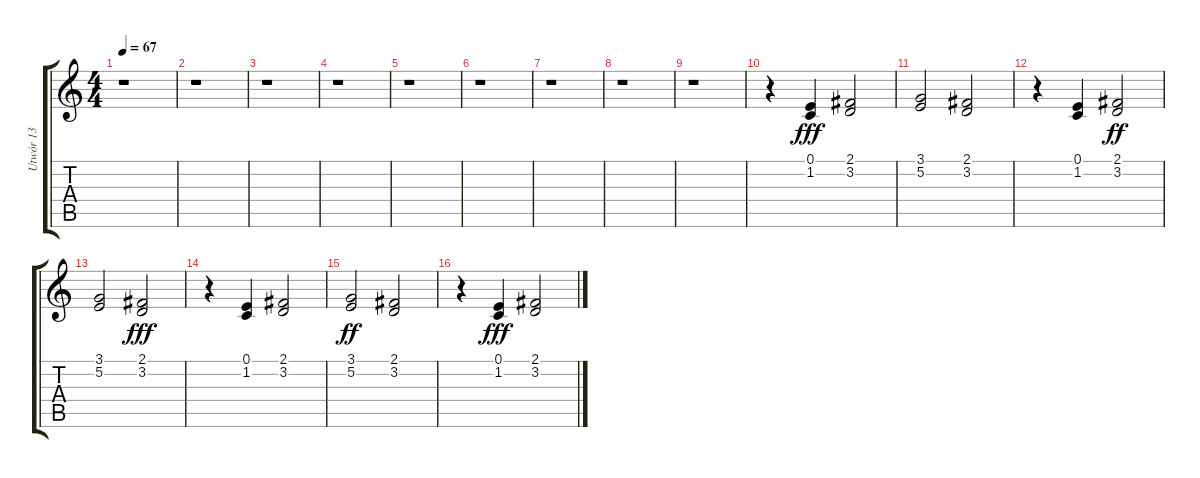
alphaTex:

\track ("Utwór 13" "Utwór 13") {instrument pad2warm}
\staff {score tabs}
\tuning (E4 B3 G3 D3 A2 E2) {hide}
\ts (4 4)
\tempo 67
\clef g2
\ks c
r.1{dy mf} |
r.1 |
r.1 |
r.1 |
r.1 |
r.1 |
r.1 |
r.1 |
r.1 |
r.4 (0.1 1.2).4{dy fff} (2.1 3.2).2 |
(3.1 5.2).2 (2.1 3.2).2 |
r.4 (0.1 1.2).4 (2.1 3.2).2{dy ff} |
(3.1 5.2).2 (2.1 3.2).2{dy fff} |
r.4 (0.1 1.2).4 (2.1 3.2).2 |
(3.1 5.2).2{dy ff} (2.1 3.2).2 |
r.4 (0.1 1.2).4{dy fff} (2.1 3.2).2
